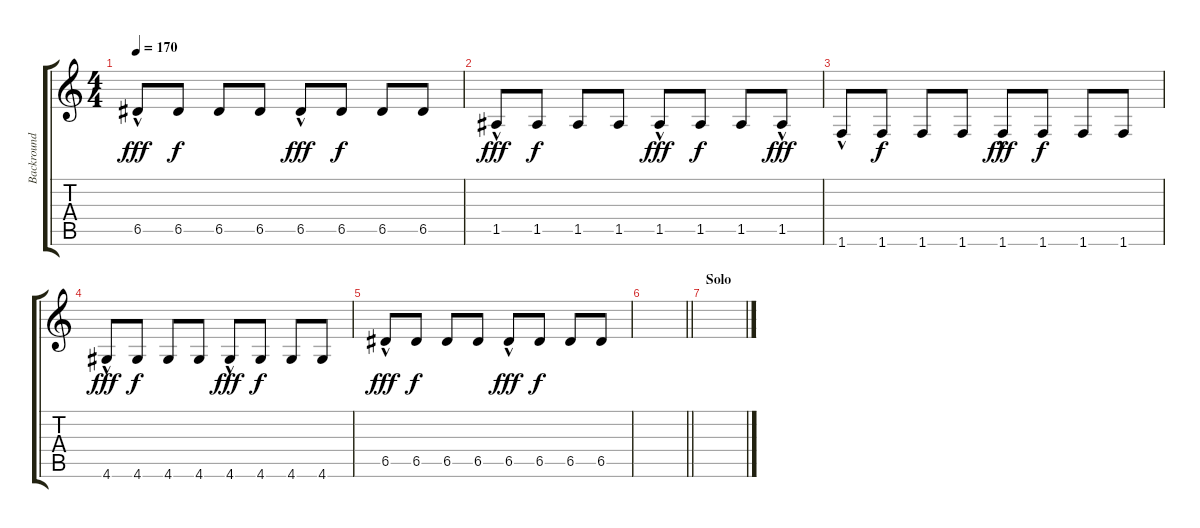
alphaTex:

\track ("Backround Guitar" "Backround ") {instrument distortionguitar}
\staff {score tabs}
\tuning (E4 B3 G3 D3 A2 E2) {hide}
\ts (4 4)
\tempo 170
\clef g2
\ks c
6.5{hac}.8{dy fff} 6.5.8{dy f} 6.5.8 6.5.8 6.5{hac}.8{dy fff} 6.5.8{dy f} 6.5.8 6.5.8 |
1.5{hac}.8{dy fff} 1.5.8{dy f} 1.5.8 1.5.8 1.5{hac}.8{dy fff} 1.5.8{dy f} 1.5.8 1.5{hac}.8{dy fff} |
1.6{hac}.8 1.6.8{dy f} 1.6.8 1.6.8 1.6{hac}.8{dy fff} 1.6.8{dy f} 1.6.8 1.6.8 |
4.6{hac}.8{dy fff} 4.6.8{dy f} 4.6.8 4.6.8 4.6{hac}.8{dy fff} 4.6.8{dy f} 4.6.8 4.6.8 |
6.5{hac}.8{dy fff} 6.5.8{dy f} 6.5.8 6.5.8 6.5{hac}.8{dy fff} 6.5.8{dy f} 6.5.8 6.5.8 |
\barLineRight lightlight
|
\section ("" "Solo")
